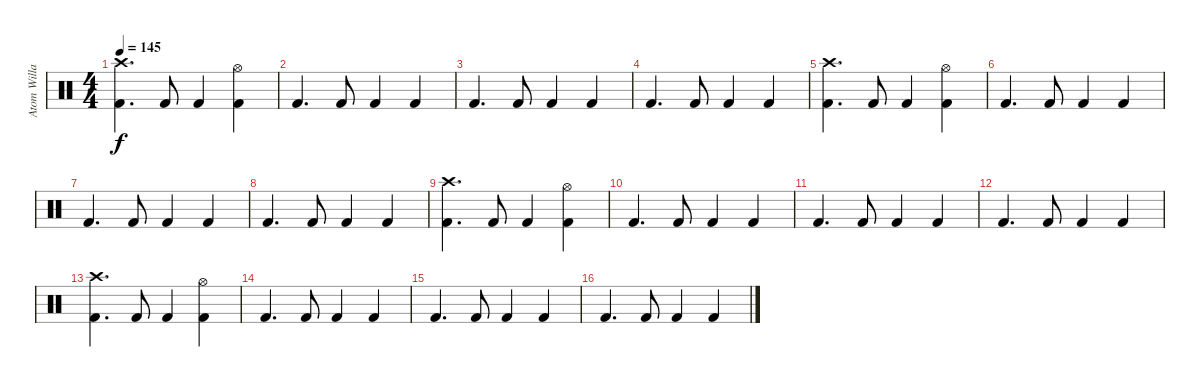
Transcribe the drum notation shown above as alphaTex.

\track ("Atom Willard" "Atom Willa") {instrument percussion}
\staff {score}
\articulation defaults
\ts (4 4)
\tempo 145
\clef neutral
\ks c
("Crash high (hit)" "Kick (hit) 2").4{d dy f} "Kick (hit) 2".8 "Kick (hit) 2".4 ("Hi-Hat (open)" "Kick (hit) 2").4 |
"Kick (hit) 2".4{d} "Kick (hit) 2".8 "Kick (hit) 2".4 "Kick (hit) 2".4 |
"Kick (hit) 2".4{d} "Kick (hit) 2".8 "Kick (hit) 2".4 "Kick (hit) 2".4 |
"Kick (hit) 2".4{d} "Kick (hit) 2".8 "Kick (hit) 2".4 "Kick (hit) 2".4 |
("Crash high (hit)" "Kick (hit) 2").4{d} "Kick (hit) 2".8 "Kick (hit) 2".4 ("Hi-Hat (open)" "Kick (hit) 2").4 |
"Kick (hit) 2".4{d} "Kick (hit) 2".8 "Kick (hit) 2".4 "Kick (hit) 2".4 |
"Kick (hit) 2".4{d} "Kick (hit) 2".8 "Kick (hit) 2".4 "Kick (hit) 2".4 |
"Kick (hit) 2".4{d} "Kick (hit) 2".8 "Kick (hit) 2".4 "Kick (hit) 2".4 |
("Crash high (hit)" "Kick (hit) 2").4{d} "Kick (hit) 2".8 "Kick (hit) 2".4 ("Hi-Hat (open)" "Kick (hit) 2").4 |
"Kick (hit) 2".4{d} "Kick (hit) 2".8 "Kick (hit) 2".4 "Kick (hit) 2".4 |
"Kick (hit) 2".4{d} "Kick (hit) 2".8 "Kick (hit) 2".4 "Kick (hit) 2".4 |
"Kick (hit) 2".4{d} "Kick (hit) 2".8 "Kick (hit) 2".4 "Kick (hit) 2".4 |
("Crash high (hit)" "Kick (hit) 2").4{d} "Kick (hit) 2".8 "Kick (hit) 2".4 ("Hi-Hat (open)" "Kick (hit) 2").4 |
"Kick (hit) 2".4{d} "Kick (hit) 2".8 "Kick (hit) 2".4 "Kick (hit) 2".4 |
"Kick (hit) 2".4{d} "Kick (hit) 2".8 "Kick (hit) 2".4 "Kick (hit) 2".4 |
"Kick (hit) 2".4{d} "Kick (hit) 2".8 "Kick (hit) 2".4 "Kick (hit) 2".4
